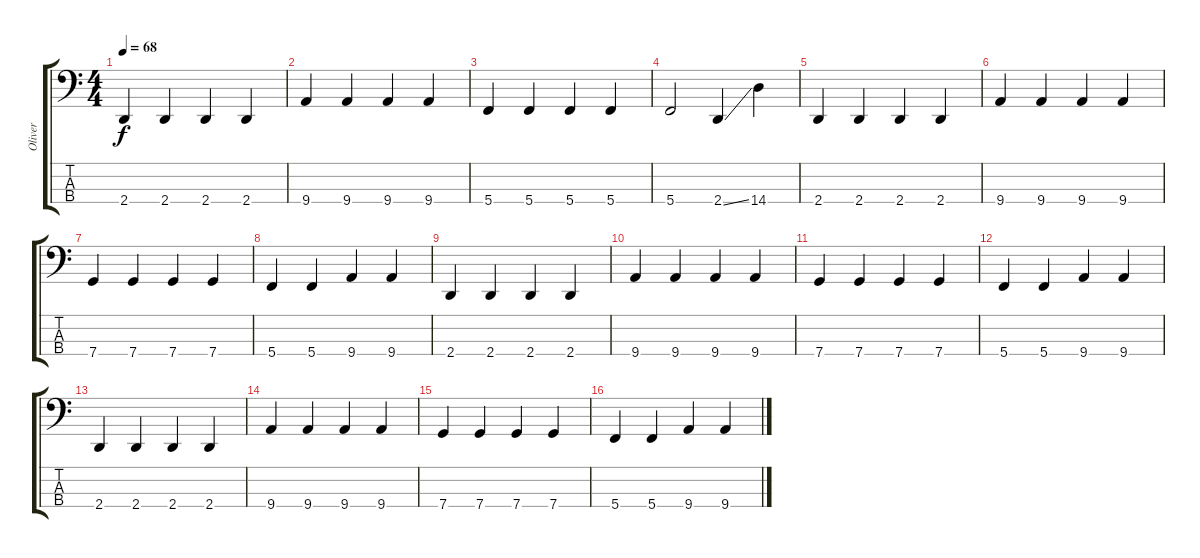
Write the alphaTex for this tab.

\track ("Oliver" "Oliver") {instrument electricbassfinger}
\staff {score tabs}
\tuning (F2 C2 G1 C1) {hide}
\ts (4 4)
\tempo 68
\clef f4
\ks c
2.4.4{dy f} 2.4.4 2.4.4 2.4.4 |
9.4.4 9.4.4 9.4.4 9.4.4 |
5.4.4 5.4.4 5.4.4 5.4.4 |
5.4.2 2.4{ss}.4 14.4.4 |
2.4.4 2.4.4 2.4.4 2.4.4 |
9.4.4 9.4.4 9.4.4 9.4.4 |
7.4.4 7.4.4 7.4.4 7.4.4 |
5.4.4 5.4.4 9.4.4 9.4.4 |
2.4.4 2.4.4 2.4.4 2.4.4 |
9.4.4 9.4.4 9.4.4 9.4.4 |
7.4.4 7.4.4 7.4.4 7.4.4 |
5.4.4 5.4.4 9.4.4 9.4.4 |
2.4.4 2.4.4 2.4.4 2.4.4 |
9.4.4 9.4.4 9.4.4 9.4.4 |
7.4.4 7.4.4 7.4.4 7.4.4 |
5.4.4 5.4.4 9.4.4 9.4.4
